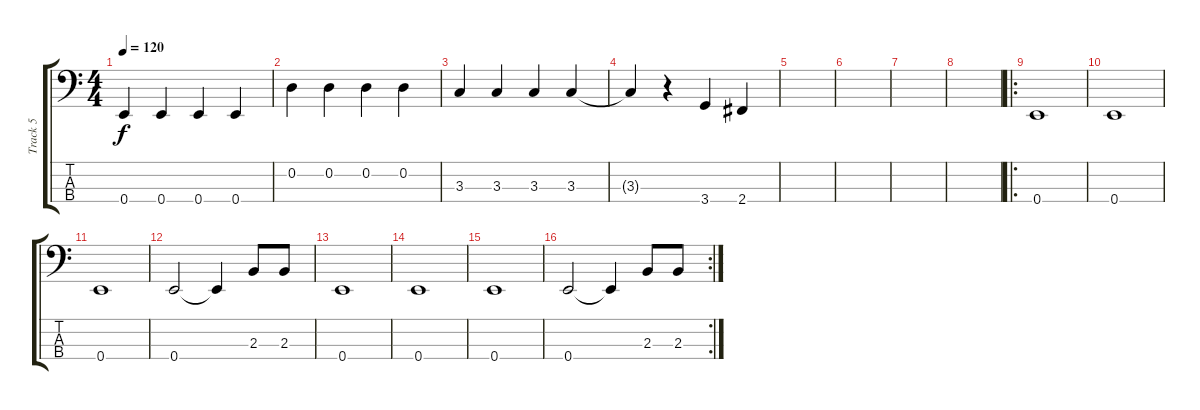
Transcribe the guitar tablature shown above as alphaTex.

\track ("Track 5" "Track 5") {instrument electricbasspick}
\staff {score tabs}
\tuning (G2 D2 A1 E1) {hide}
\ts (4 4)
\tempo 120
\clef f4
\ks c
0.4.4{dy f} 0.4.4 0.4.4 0.4.4 |
0.2.4 0.2.4 0.2.4 0.2.4 |
3.3.4 3.3.4 3.3.4 3.3.4 |
3.3{t}.4 r.4 3.4.4 2.4.4 |
|
|
|
|
\ro
0.4.1 |
0.4.1 |
0.4.1 |
0.4.2 0.4{t}.4 2.3.8 2.3.8 |
0.4.1 |
0.4.1 |
0.4.1 |
\rc 2
0.4.2 0.4{t}.4 2.3.8 2.3.8
